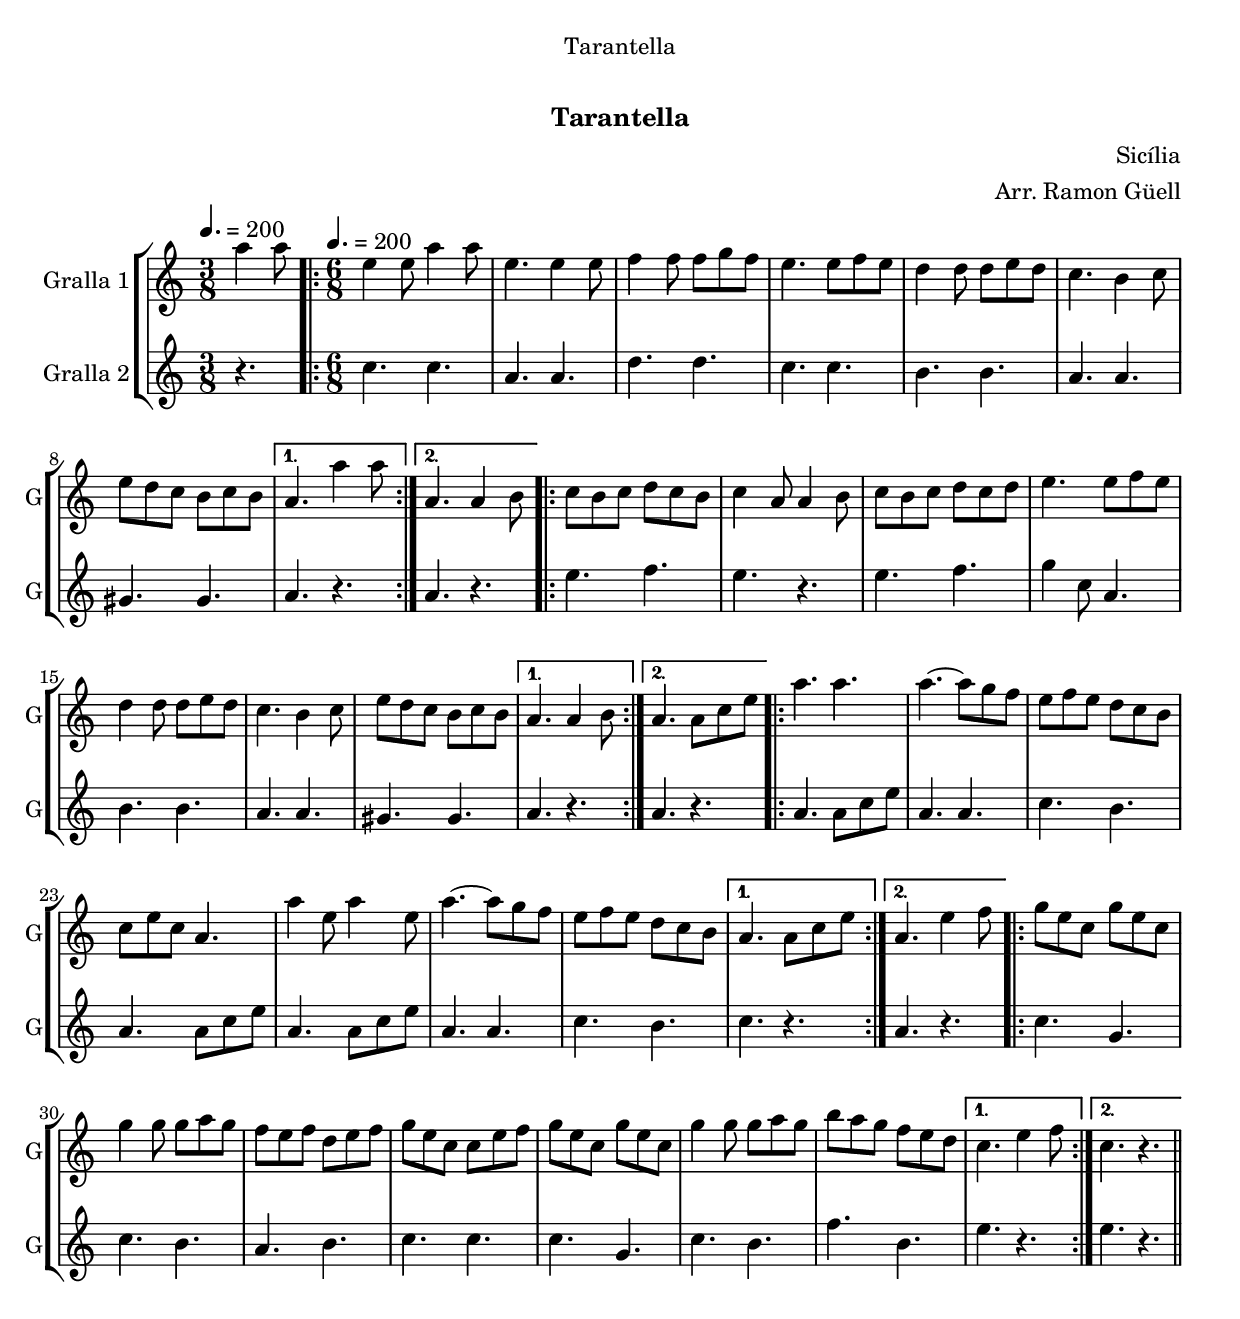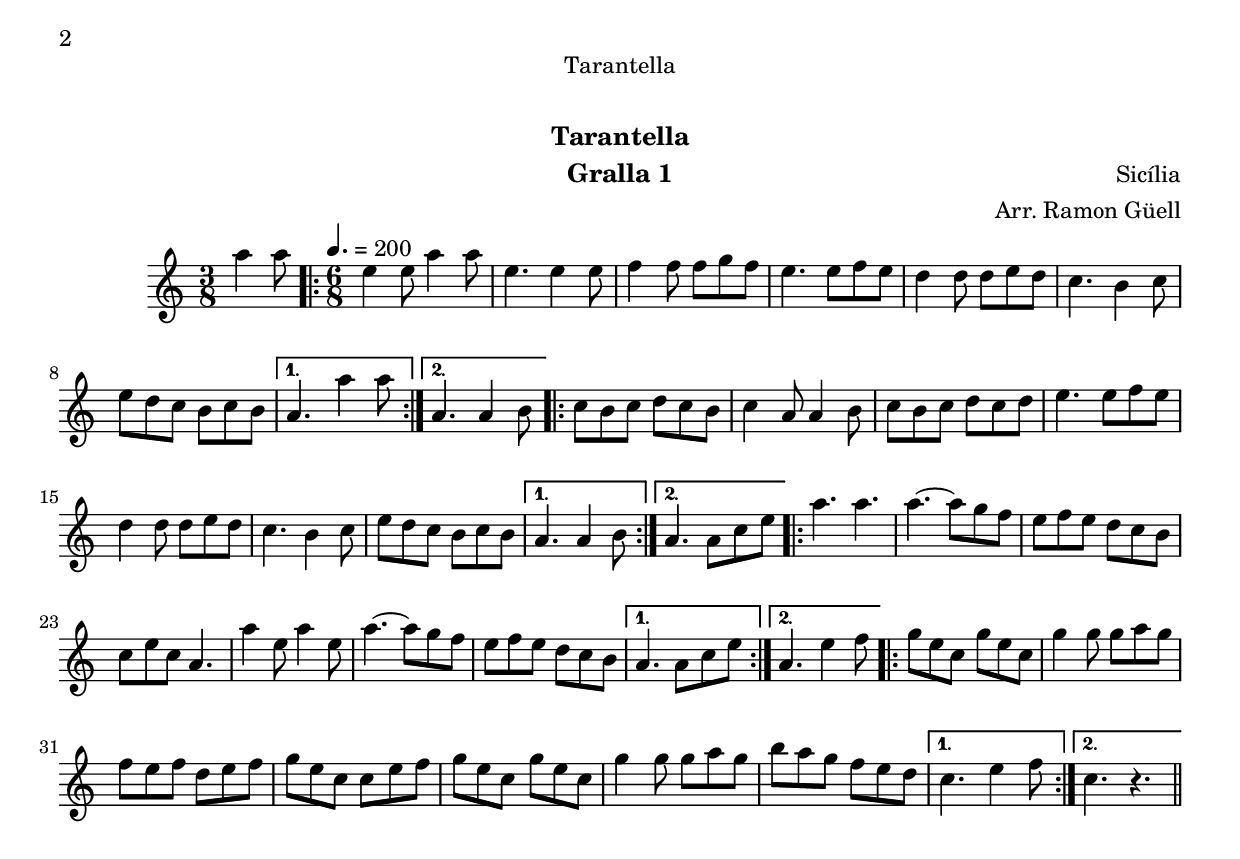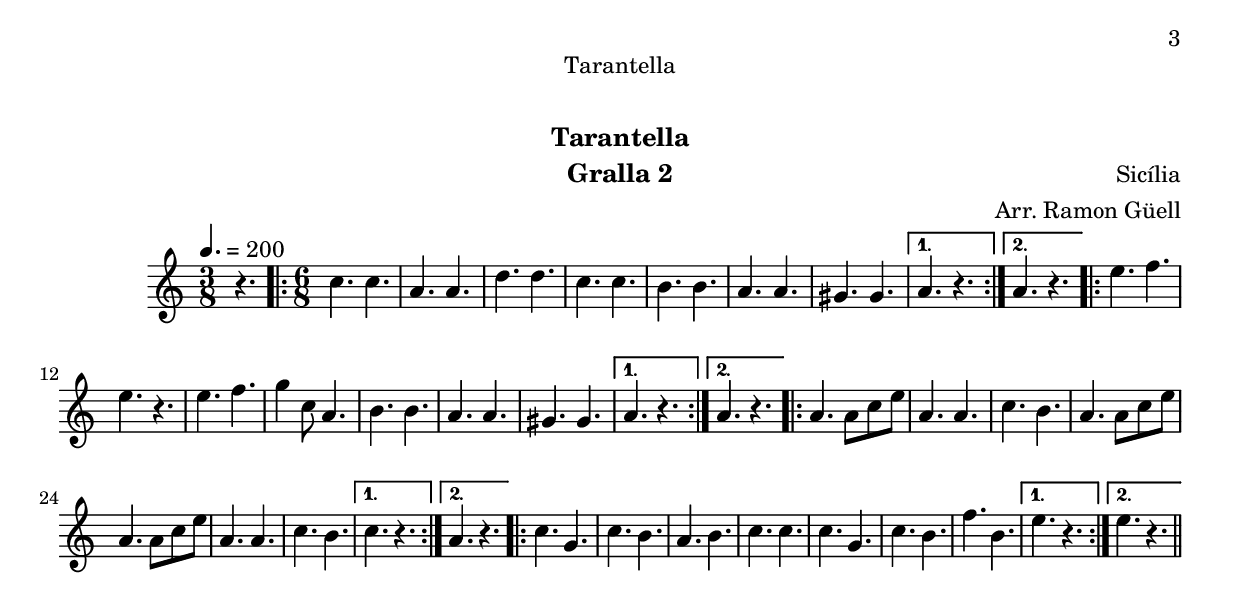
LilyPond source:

\version "2.16.0"

\header {
  dedication="Tarantella"
  title="   "
  subtitle="Tarantella"
  subsubtitle=""
  poet=""
  meter=""
  piece=""
  composer="Sicília"
  arranger="Arr. Ramon Güell"
  opus=""
  instrument=""
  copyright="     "
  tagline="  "
}

liniaroAa =
\relative a''
{
  \clef treble
  \key c \major
  \time 3/8
  a4 a8 \tempo 4. = 200  |
  \time 6/8   \repeat volta 2 { e4 e8 a4 a8  |
  e4. e4 e8  |
  f4 f8 f g f  |
  %05
  e4. e8 f e  |
  d4 d8 d e d  |
  c4. b4 c8  |
  e8 d c b c b }
  \alternative { { a4. a'4 a8 }
  %10
  { a,4. a4 b8 } }
  \repeat volta 2 {
  c8 b c d c b  |
  c4 a8 a4 b8  |
  c8 b c d c d  |
  e4. e8 f e  |
  %15
  d4 d8 d e d  |
  c4. b4 c8  |
  e8 d c b c b }
  \alternative { { a4. a4 b8 }
  { a4. a8 c e } }
  %20
  \repeat volta 2 { a4. a  |
  a4. ~ a8 g f  |
  e8 f e d c b  |
  c8 e c a4.  |
  a'4 e8 a4 e8  |
  %25
  a4. ~ a8 g f  |
  e8 f e d c b }
  \alternative { { a4. a8 c e }
  { a,4. e'4 f8 } }
  \repeat volta 2 {
  g8 e c g' e c  |
  %30
  g'4 g8 g a g  |
  f8 e f d e f  |
  g8 e c c e f  |
  g8 e c g' e c  |
  g'4 g8 g a g  |
  %35
  b8 a g f e d }
  \alternative { { c4. e4 f8 }
  { c4. r } } \bar "||"
}

liniaroAb =
\relative c''
{
  \tempo 4. = 200
  \clef treble
  \key c \major
  \time 3/8
  r4.  |
  \time 6/8   \repeat volta 2 { c4. c  |
  a4. a  |
  d4. d  |
  %05
  c4. c  |
  b4. b  |
  a4. a  |
  gis4. gis }
  \alternative { { a4. r }
  %10
  { a4. r } }
  \repeat volta 2 {
  e'4. f  |
  e4. r  |
  e4. f  |
  g4 c,8 a4.  |
  %15
  b4. b  |
  a4. a  |
  gis4. gis }
  \alternative { { a4. r }
  { a4. r } }
  %20
  \repeat volta 2 { a4. a8 c e  |
  a,4. a  |
  c4. b  |
  a4. a8 c e  |
  a,4. a8 c e  |
  %25
  a,4. a  |
  c4. b }
  \alternative { { c4. r }
  { a4. r } }
  \repeat volta 2 {
  c4. g  |
  %30
  c4. b  |
  a4. b  |
  c4. c  |
  c4. g  |
  c4. b  |
  %35
  f'4. b, }
  \alternative { { e4. r }
  { e4. r } } \bar "||"
}

\bookpart {
  \score {
    \new StaffGroup {
      \override Score.RehearsalMark #'self-alignment-X = #LEFT
      <<
        \new Staff \with {instrumentName = #"Gralla 1" shortInstrumentName = #"G"} \liniaroAa
        \new Staff \with {instrumentName = #"Gralla 2" shortInstrumentName = #"G"} \liniaroAb
      >>
    }
    \layout {}
  }\score { \unfoldRepeats
    \new StaffGroup {
      \override Score.RehearsalMark #'self-alignment-X = #LEFT
      <<
        \new Staff \with {instrumentName = #"Gralla 1" shortInstrumentName = #"G"} \liniaroAa
        \new Staff \with {instrumentName = #"Gralla 2" shortInstrumentName = #"G"} \liniaroAb
      >>
    }
    \midi {}
  }
}

\bookpart {
  \header {instrument="Gralla 1"}
  \score {
    \new StaffGroup {
      \override Score.RehearsalMark #'self-alignment-X = #LEFT
      <<
        \new Staff \liniaroAa
      >>
    }
    \layout {}
  }\score { \unfoldRepeats
    \new StaffGroup {
      \override Score.RehearsalMark #'self-alignment-X = #LEFT
      <<
        \new Staff \liniaroAa
      >>
    }
    \midi {}
  }
}

\bookpart {
  \header {instrument="Gralla 2"}
  \score {
    \new StaffGroup {
      \override Score.RehearsalMark #'self-alignment-X = #LEFT
      <<
        \new Staff \liniaroAb
      >>
    }
    \layout {}
  }\score { \unfoldRepeats
    \new StaffGroup {
      \override Score.RehearsalMark #'self-alignment-X = #LEFT
      <<
        \new Staff \liniaroAb
      >>
    }
    \midi {}
  }
}

